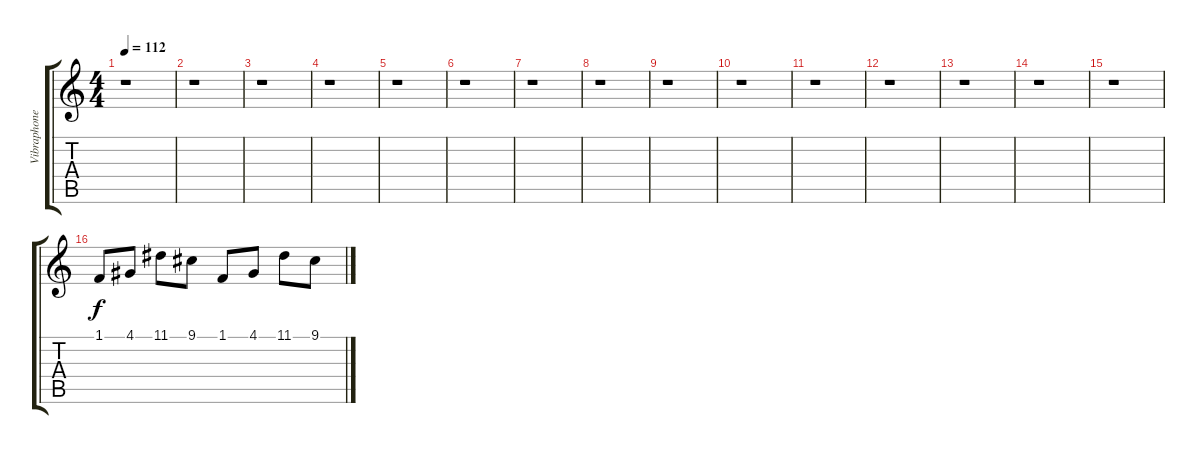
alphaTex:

\track ("Vibraphone" "Vibraphone") {instrument orchestralharp}
\staff {score tabs}
\tuning (E4 B3 G3 D3 A2 E2) {hide}
\ts (4 4)
\tempo 112
\clef g2
\ks c
r.1{dy f} |
r.1 |
r.1 |
r.1 |
r.1 |
r.1 |
r.1 |
r.1 |
r.1 |
r.1 |
r.1 |
r.1 |
r.1 |
r.1 |
r.1 |
1.1.8 4.1.8 11.1.8 9.1.8 1.1.8 4.1.8 11.1.8 9.1.8
